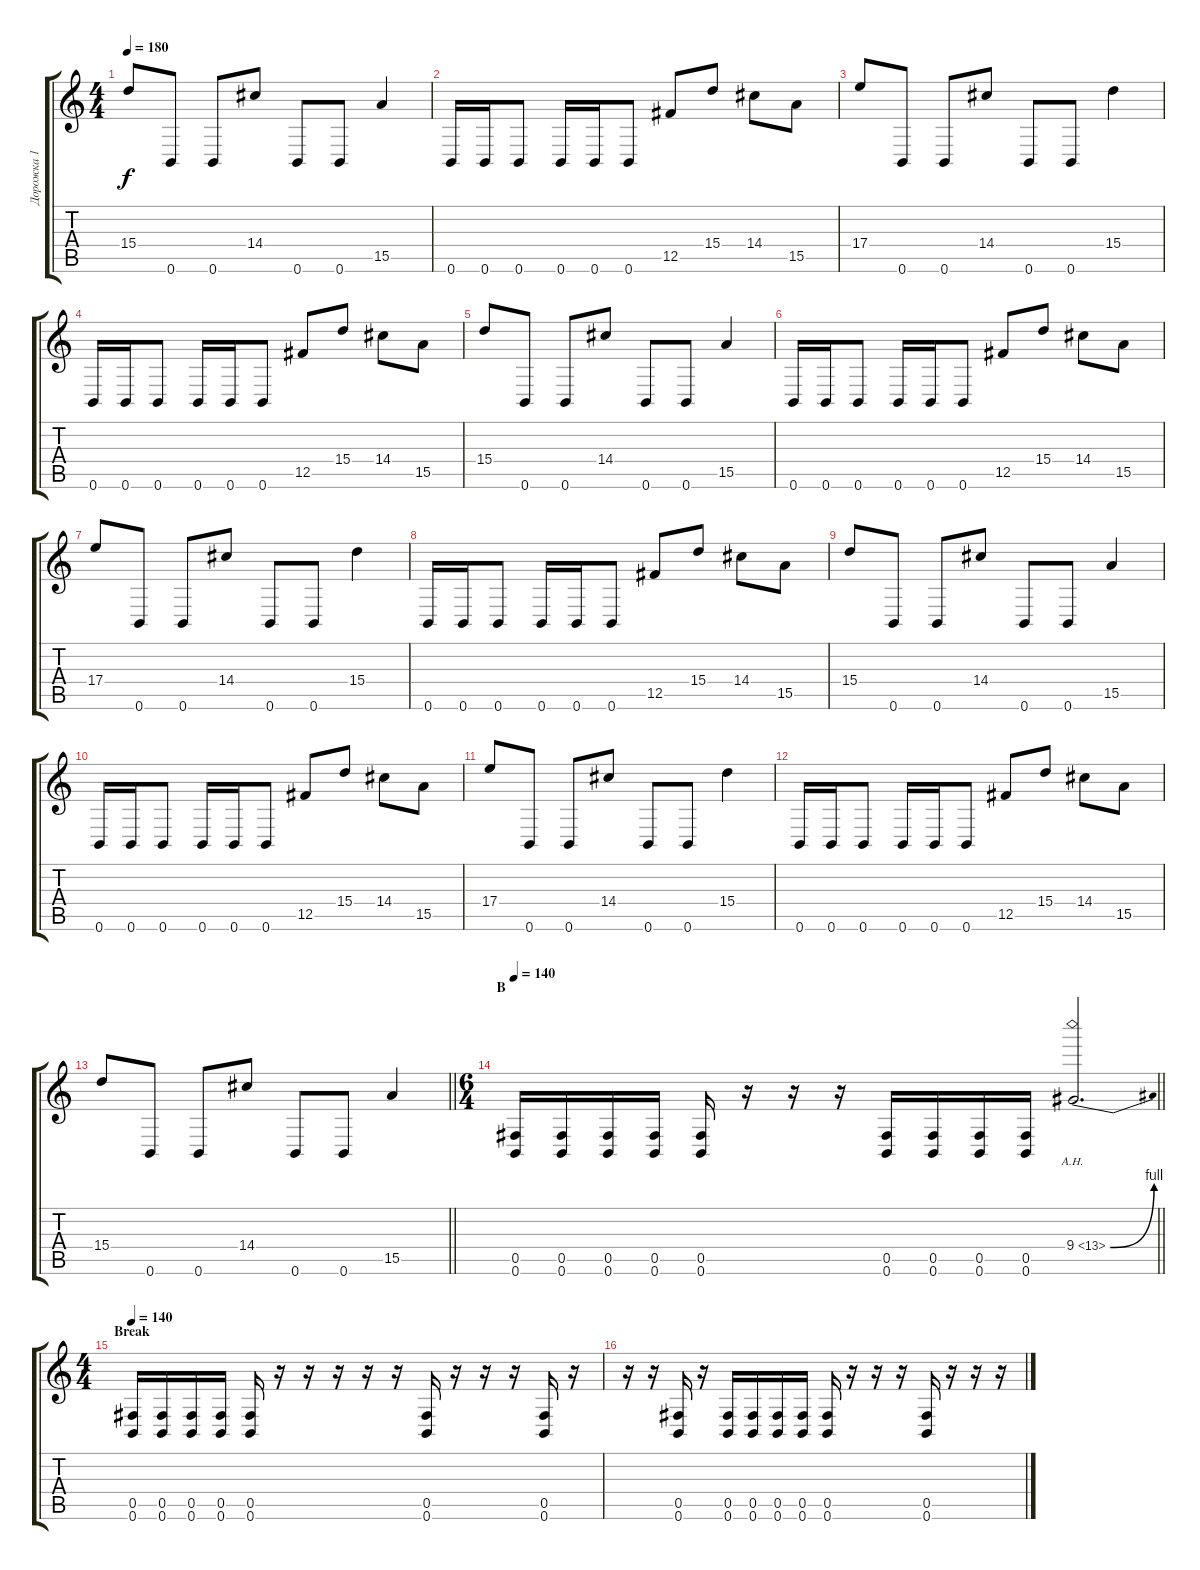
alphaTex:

\track ("Дорожка 1" "Дорожка 1") {instrument distortionguitar}
\staff {score tabs}
\tuning (Db4 Ab3 E3 B2 Gb2 B1) {hide}
\ts (4 4)
\tempo 180
\clef g2
\ks c
15.4.8{dy f} 0.6.8 0.6.8 14.4.8 0.6.8 0.6.8 15.5.4 |
0.6.16 0.6.16 0.6.8 0.6.16 0.6.16 0.6.8 12.5.8 15.4.8 14.4.8 15.5.8 |
17.4.8 0.6.8 0.6.8 14.4.8 0.6.8 0.6.8 15.4.4 |
0.6.16 0.6.16 0.6.8 0.6.16 0.6.16 0.6.8 12.5.8 15.4.8 14.4.8 15.5.8 |
15.4.8 0.6.8 0.6.8 14.4.8 0.6.8 0.6.8 15.5.4 |
0.6.16 0.6.16 0.6.8 0.6.16 0.6.16 0.6.8 12.5.8 15.4.8 14.4.8 15.5.8 |
17.4.8 0.6.8 0.6.8 14.4.8 0.6.8 0.6.8 15.4.4 |
0.6.16 0.6.16 0.6.8 0.6.16 0.6.16 0.6.8 12.5.8 15.4.8 14.4.8 15.5.8 |
15.4.8 0.6.8 0.6.8 14.4.8 0.6.8 0.6.8 15.5.4 |
0.6.16 0.6.16 0.6.8 0.6.16 0.6.16 0.6.8 12.5.8 15.4.8 14.4.8 15.5.8 |
17.4.8 0.6.8 0.6.8 14.4.8 0.6.8 0.6.8 15.4.4 |
0.6.16 0.6.16 0.6.8 0.6.16 0.6.16 0.6.8 12.5.8 15.4.8 14.4.8 15.5.8 |
\barLineRight lightlight
15.4.8 0.6.8 0.6.8 14.4.8 0.6.8 0.6.8 15.5.4 |
\ts (6 4)
\section ("" "B")
\tempo 140
\barLineRight lightlight
(0.5 0.6).16 (0.5 0.6).16 (0.5 0.6).16 (0.5 0.6).16 (0.5 0.6).16 r.16 r.16 r.16 (0.5 0.6).16 (0.5 0.6).16 (0.5 0.6).16 (0.5 0.6).16 9.4{be (bend 0 0 60 4) ah 4}.2{d} |
\ts (4 4)
\section ("" "Break")
\tempo 140
(0.5 0.6).16 (0.5 0.6).16 (0.5 0.6).16 (0.5 0.6).16 (0.5 0.6).16 r.16 r.16 r.16 r.16 r.16 (0.5 0.6).16 r.16 r.16 r.16 (0.5 0.6).16 r.16 |
r.16 r.16 (0.5 0.6).16 r.16 (0.5 0.6).16 (0.5 0.6).16 (0.5 0.6).16 (0.5 0.6).16 (0.5 0.6).16 r.16 r.16 r.16 (0.5 0.6).16 r.16 r.16 r.16
